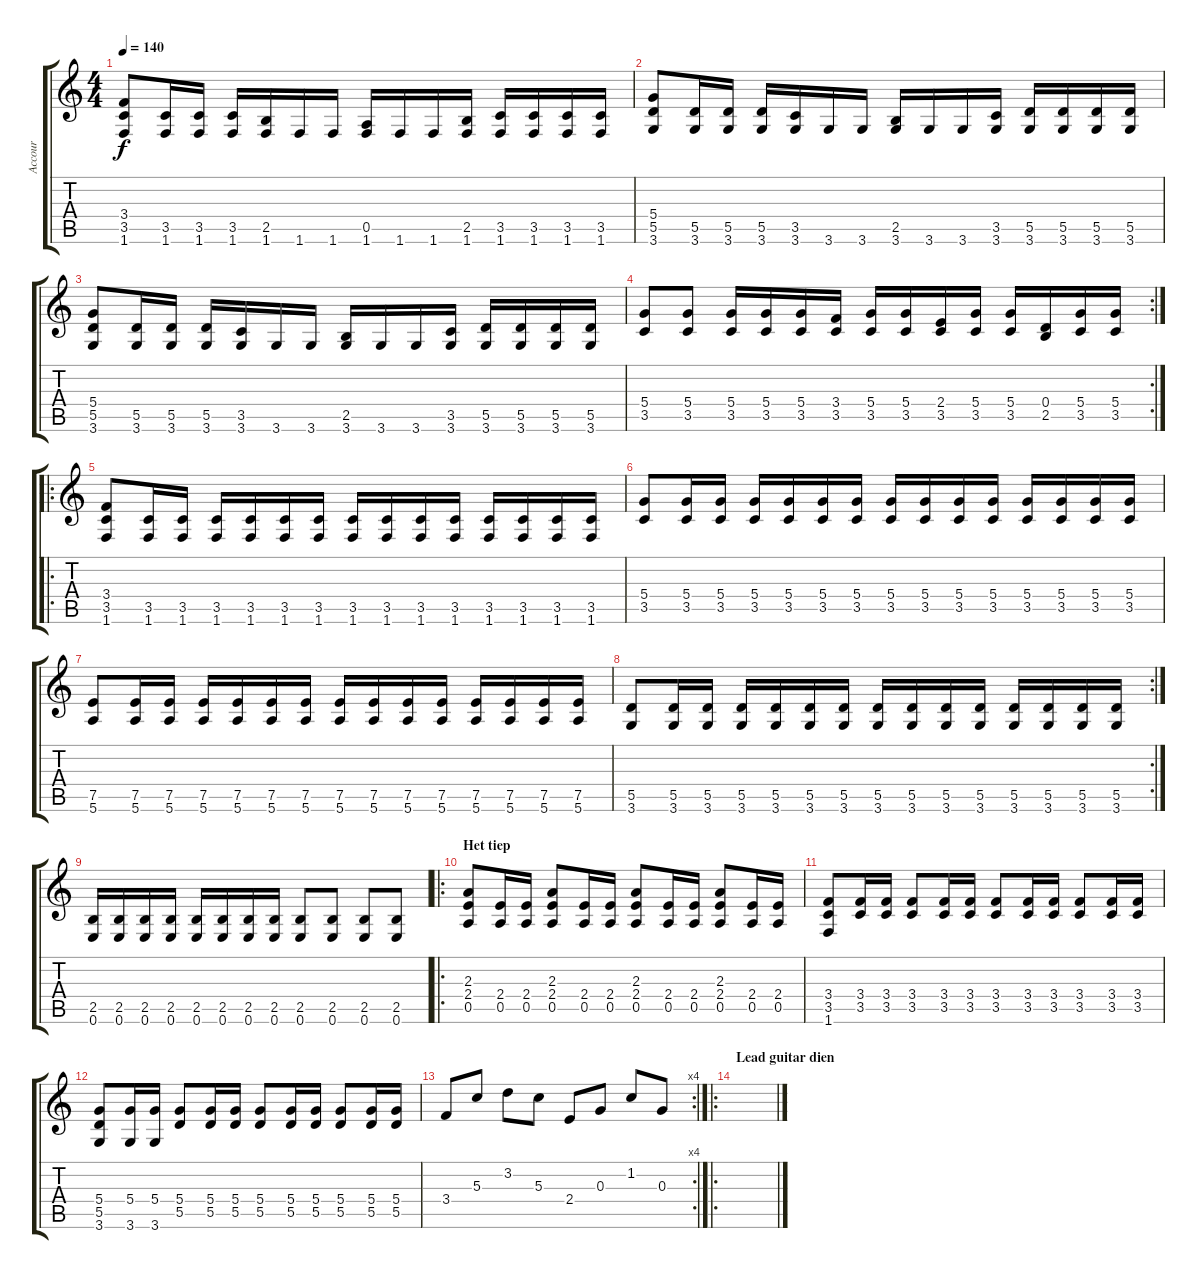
\track ("Accour" "Accour") {instrument distortionguitar}
\staff {score tabs}
\tuning (E4 B3 G3 D3 A2 E2) {hide}
\ts (4 4)
\tempo 140
\clef g2
\ks c
(3.4 3.5 1.6).8{dy f} (3.5 1.6).16 (3.5 1.6).16 (3.5 1.6).16 (2.5 1.6).16 1.6.16 1.6.16 (0.5 1.6).16 1.6.16 1.6.16 (2.5 1.6).16 (3.5 1.6).16 (3.5 1.6).16 (3.5 1.6).16 (3.5 1.6).16 |
(5.4 5.5 3.6).8 (5.5 3.6).16 (5.5 3.6).16 (5.5 3.6).16 (3.5 3.6).16 3.6.16 3.6.16 (2.5 3.6).16 3.6.16 3.6.16 (3.5 3.6).16 (5.5 3.6).16 (5.5 3.6).16 (5.5 3.6).16 (5.5 3.6).16 |
(5.4 5.5 3.6).8 (5.5 3.6).16 (5.5 3.6).16 (5.5 3.6).16 (3.5 3.6).16 3.6.16 3.6.16 (2.5 3.6).16 3.6.16 3.6.16 (3.5 3.6).16 (5.5 3.6).16 (5.5 3.6).16 (5.5 3.6).16 (5.5 3.6).16 |
\rc 2
(5.4 3.5).8 (5.4 3.5).8 (5.4 3.5).16 (5.4 3.5).16 (5.4 3.5).16 (3.4 3.5).16 (5.4 3.5).16 (5.4 3.5).16 (2.4 3.5).16 (5.4 3.5).16 (5.4 3.5).16 (0.4 2.5).16 (5.4 3.5).16 (5.4 3.5).16 |
\ro
(3.4 3.5 1.6).8 (3.5 1.6).16 (3.5 1.6).16 (3.5 1.6).16 (3.5 1.6).16 (3.5 1.6).16 (3.5 1.6).16 (3.5 1.6).16 (3.5 1.6).16 (3.5 1.6).16 (3.5 1.6).16 (3.5 1.6).16 (3.5 1.6).16 (3.5 1.6).16 (3.5 1.6).16 |
(5.4 3.5).8 (5.4 3.5).16 (5.4 3.5).16 (5.4 3.5).16 (5.4 3.5).16 (5.4 3.5).16 (5.4 3.5).16 (5.4 3.5).16 (5.4 3.5).16 (5.4 3.5).16 (5.4 3.5).16 (5.4 3.5).16 (5.4 3.5).16 (5.4 3.5).16 (5.4 3.5).16 |
(7.5 5.6).8 (7.5 5.6).16 (7.5 5.6).16 (7.5 5.6).16 (7.5 5.6).16 (7.5 5.6).16 (7.5 5.6).16 (7.5 5.6).16 (7.5 5.6).16 (7.5 5.6).16 (7.5 5.6).16 (7.5 5.6).16 (7.5 5.6).16 (7.5 5.6).16 (7.5 5.6).16 |
\rc 2
(5.5 3.6).8 (5.5 3.6).16 (5.5 3.6).16 (5.5 3.6).16 (5.5 3.6).16 (5.5 3.6).16 (5.5 3.6).16 (5.5 3.6).16 (5.5 3.6).16 (5.5 3.6).16 (5.5 3.6).16 (5.5 3.6).16 (5.5 3.6).16 (5.5 3.6).16 (5.5 3.6).16 |
(2.5 0.6).16 (2.5 0.6).16 (2.5 0.6).16 (2.5 0.6).16 (2.5 0.6).16 (2.5 0.6).16 (2.5 0.6).16 (2.5 0.6).16 (2.5 0.6).8 (2.5 0.6).8 (2.5 0.6).8 (2.5 0.6).8 |
\ro
\section ("" "Het tiep")
(2.3 2.4 0.5).8 (2.4 0.5).16 (2.4 0.5).16 (2.3 2.4 0.5).8 (2.4 0.5).16 (2.4 0.5).16 (2.3 2.4 0.5).8 (2.4 0.5).16 (2.4 0.5).16 (2.3 2.4 0.5).8 (2.4 0.5).16 (2.4 0.5).16 |
(3.4 3.5 1.6).8 (3.4 3.5).16 (3.4 3.5).16 (3.4 3.5).8 (3.4 3.5).16 (3.4 3.5).16 (3.4 3.5).8 (3.4 3.5).16 (3.4 3.5).16 (3.4 3.5).8 (3.4 3.5).16 (3.4 3.5).16 |
(5.4 5.5 3.6).8 (5.4 3.6).16 (5.4 3.6).16 (5.4 5.5).8 (5.4 5.5).16 (5.4 5.5).16 (5.4 5.5).8 (5.4 5.5).16 (5.4 5.5).16 (5.4 5.5).8 (5.4 5.5).16 (5.4 5.5).16 |
\rc 4
3.4.8 5.3.8 3.2.8 5.3.8 2.4.8 0.3.8 1.2.8 0.3.8 |
\ro
\section ("" "Lead guitar dien")
